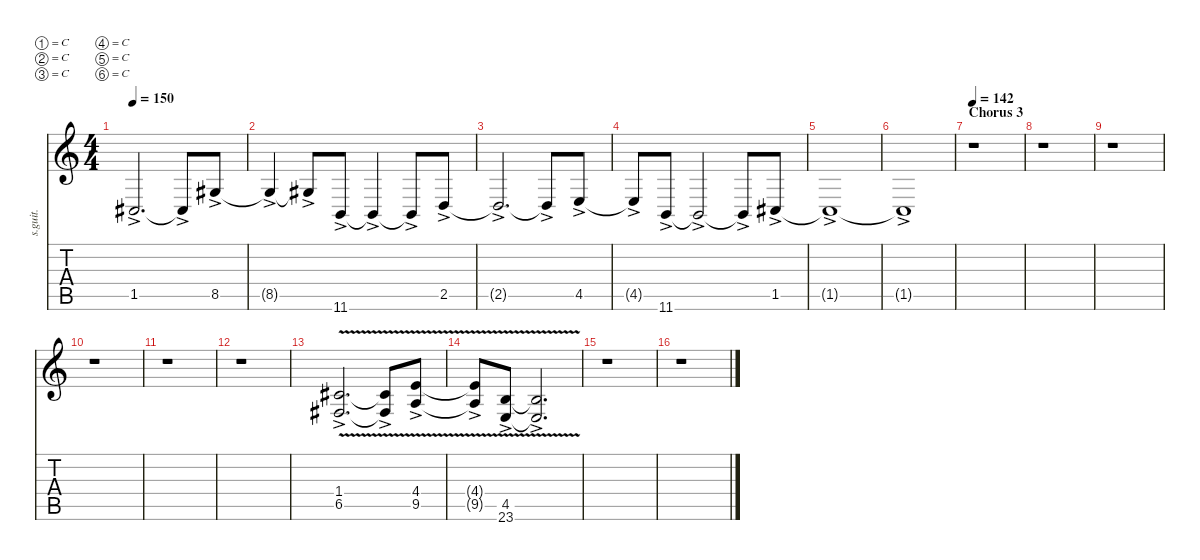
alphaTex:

\defaultSystemsLayout 4
\hideDynamics
\bracketExtendMode nobrackets
\track ("Craig Jones" "s.guit.") {instrument acousticgrandpiano}
\staff {score tabs}
\tuning (C6 C5 C4 C3 C2 C1)
\displaytranspose 12
\ts (4 4)
\tempo 150
\clef g2
\ks c
1.5{ac t acc #}.2{d dy fff} 1.5{ac t acc #}.8 8.5{ac acc #}.8 |
8.5{ac t acc #}.4 8.5{ac t acc #}.8 11.6{ac}.8 11.6{ac t}.4 11.6{ac t}.8 2.5{ac}.8 |
2.5{ac t}.2{d} 2.5{ac t}.8 4.5{ac}.8 |
4.5{ac t}.8 11.6{ac}.8 11.6{ac t}.2 11.6{ac t}.8 1.5{ac acc #}.8 |
1.5{ac t acc #}.1 |
1.5{ac t acc #}.1 |
\section ("" "Chorus 3")
\tempo 142
r.1 |
r.1 |
r.1 |
r.1 |
r.1 |
r.1 |
(1.4{v ac acc #} 6.5{v ac acc #}).2{d} (1.4{v ac t acc #} 6.5{v ac t acc #}).8 (4.4{v ac} 9.5{v ac}).8 |
(4.4{v ac t} 9.5{v ac t}).8 (23.6{v ac} 4.5{v ac}).8 (23.6{v ac t} 4.5{v ac t}).2{d} |
r.1 |
r.1
